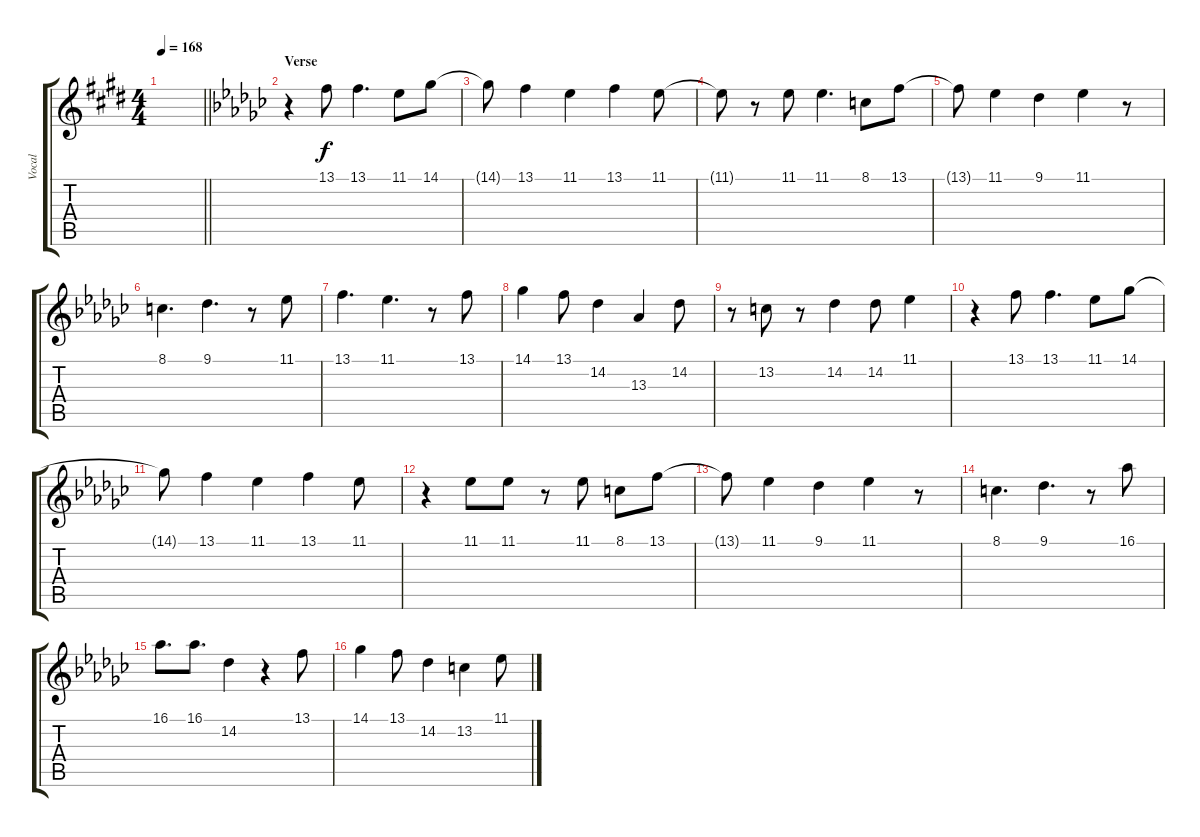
\track ("Vocal" "Vocal") {mute instrument altosax}
\staff {score tabs}
\tuning (E4 B3 G3 D3 A2 E2) {hide}
\ts (4 4)
\tempo 168
\clef g2
\barLineRight lightlight
\ks e
|
\section ("" "Verse")
\ks gb
r.4 13.1.8 13.1.4{d} 11.1.8 14.1.8 |
14.1{t}.8 13.1.4 11.1.4 13.1.4 11.1.8 |
11.1{t}.8 r.8 11.1.8 11.1.4{d} 8.1.8 13.1.8 |
13.1{t}.8 11.1.4 9.1.4 11.1.4 r.8 |
8.1.4{d} 9.1.4{d} r.8 11.1.8 |
13.1.4{d} 11.1.4{d} r.8 13.1.8 |
14.1.4 13.1.8 14.2.4 13.3.4 14.2.8 |
r.8 13.2.8 r.8 14.2.4 14.2.8 11.1.4 |
r.4 13.1.8 13.1.4{d} 11.1.8 14.1.8 |
14.1{t}.8 13.1.4 11.1.4 13.1.4 11.1.8 |
r.4 11.1.8 11.1.8 r.8 11.1.8 8.1.8 13.1.8 |
13.1{t}.8 11.1.4 9.1.4 11.1.4 r.8 |
8.1.4{d} 9.1.4{d} r.8 16.1.8 |
16.1.8{d} 16.1.8{d} 14.2.4 r.4 13.1.8 |
14.1.4 13.1.8 14.2.4 13.2.4 11.1.8
